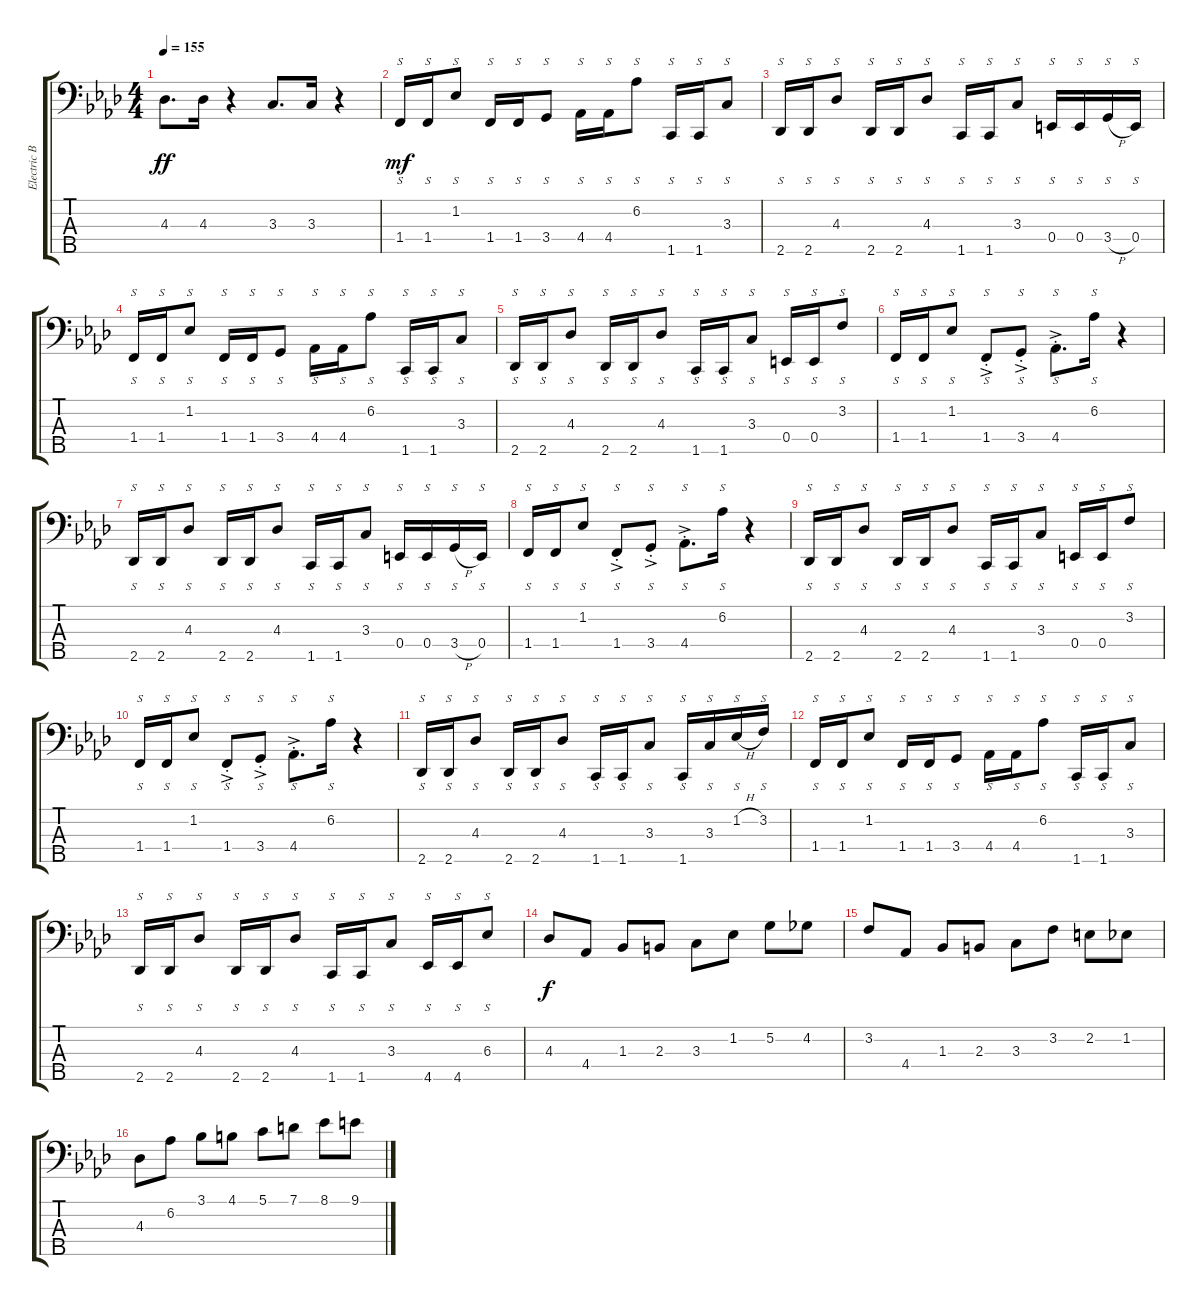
\track ("Electric Bass" "Electric B") {instrument slapbass1}
\staff {score tabs}
\tuning (G2 D2 A1 E1 B0) {hide}
\ts (4 4)
\tempo 155
\clef f4
\ks ab
4.3.8{d dy ff} 4.3.16 r.4 3.3.8{d} 3.3.16 r.4 |
1.4.16{s dy mf} 1.4.16{s} 1.2.8{s} 1.4.16{s} 1.4.16{s} 3.4.8{s} 4.4.16{s} 4.4.16{s} 6.2.8{s} 1.5.16{s} 1.5.16{s} 3.3.8{s} |
2.5.16{s} 2.5.16{s} 4.3.8{s} 2.5.16{s} 2.5.16{s} 4.3.8{s} 1.5.16{s} 1.5.16{s} 3.3.8{s} 0.4.16{s} 0.4.16{s} 3.4{h}.16{s} 0.4.16{s} |
1.4.16{s} 1.4.16{s} 1.2.8{s} 1.4.16{s} 1.4.16{s} 3.4.8{s} 4.4.16{s} 4.4.16{s} 6.2.8{s} 1.5.16{s} 1.5.16{s} 3.3.8{s} |
2.5.16{s} 2.5.16{s} 4.3.8{s} 2.5.16{s} 2.5.16{s} 4.3.8{s} 1.5.16{s} 1.5.16{s} 3.3.8{s} 0.4.16{s} 0.4.16{s} 3.2.8{s} |
1.4.16{s} 1.4.16{s} 1.2.8{s} 1.4{ac st}.8{s} 3.4{ac st}.8{s} 4.4{ac st}.8{s d} 6.2.16{s} r.4 |
2.5.16{s} 2.5.16{s} 4.3.8{s} 2.5.16{s} 2.5.16{s} 4.3.8{s} 1.5.16{s} 1.5.16{s} 3.3.8{s} 0.4.16{s} 0.4.16{s} 3.4{h}.16{s} 0.4.16{s} |
1.4.16{s} 1.4.16{s} 1.2.8{s} 1.4{ac st}.8{s} 3.4{ac st}.8{s} 4.4{ac st}.8{s d} 6.2.16{s} r.4 |
2.5.16{s} 2.5.16{s} 4.3.8{s} 2.5.16{s} 2.5.16{s} 4.3.8{s} 1.5.16{s} 1.5.16{s} 3.3.8{s} 0.4.16{s} 0.4.16{s} 3.2.8{s} |
1.4.16{s} 1.4.16{s} 1.2.8{s} 1.4{ac st}.8{s} 3.4{ac st}.8{s} 4.4{ac st}.8{s d} 6.2.16{s} r.4 |
2.5.16{s} 2.5.16{s} 4.3.8{s} 2.5.16{s} 2.5.16{s} 4.3.8{s} 1.5.16{s} 1.5.16{s} 3.3.8{s} 1.5.16{s} 3.3.16{s} 1.2{h}.16{s} 3.2.16{s} |
1.4.16{s} 1.4.16{s} 1.2.8{s} 1.4.16{s} 1.4.16{s} 3.4.8{s} 4.4.16{s} 4.4.16{s} 6.2.8{s} 1.5.16{s} 1.5.16{s} 3.3.8{s} |
2.5.16{s} 2.5.16{s} 4.3.8{s} 2.5.16{s} 2.5.16{s} 4.3.8{s} 1.5.16{s} 1.5.16{s} 3.3.8{s} 4.5.16{s} 4.5.16{s} 6.3.8{s} |
4.3.8{dy f} 4.4.8 1.3.8 2.3.8 3.3.8 1.2.8 5.2.8 4.2.8 |
3.2.8 4.4.8 1.3.8 2.3.8 3.3.8 3.2.8 2.2.8 1.2.8 |
4.3.8 6.2.8 3.1.8 4.1.8 5.1.8 7.1.8 8.1.8 9.1.8
